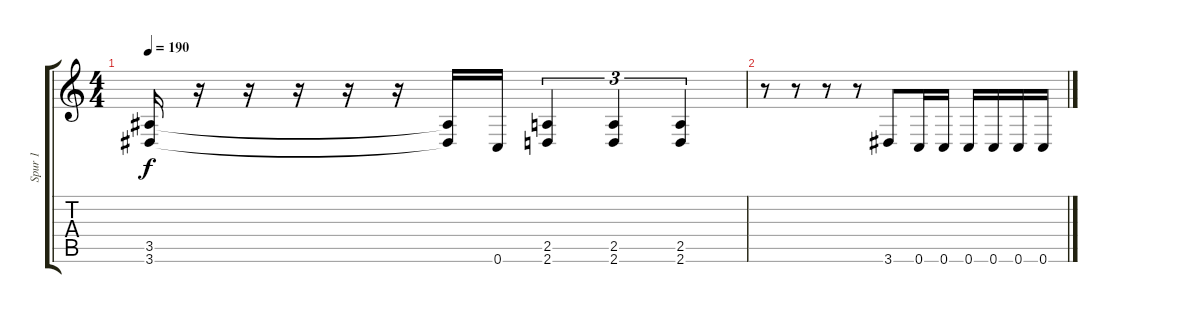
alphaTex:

\track ("Spur 1" "Spur 1") {instrument distortionguitar}
\staff {score tabs}
\tuning (D4 A3 F3 C3 G2 C2) {hide}
\ts (4 4)
\tempo 190
\clef g2
\ks c
(3.5 3.6).16{dy f} r.16 r.16 r.16 r.16 r.16 (3.5{t} 3.6{t}).16 0.6.16 (2.5 2.6).4{tu (3 2)} (2.5 2.6).4{tu (3 2)} (2.5 2.6).4{tu (3 2)} |
r.8 r.8 r.8 r.8 3.6.8 0.6.16 0.6.16 0.6.16 0.6.16 0.6.16 0.6.16
